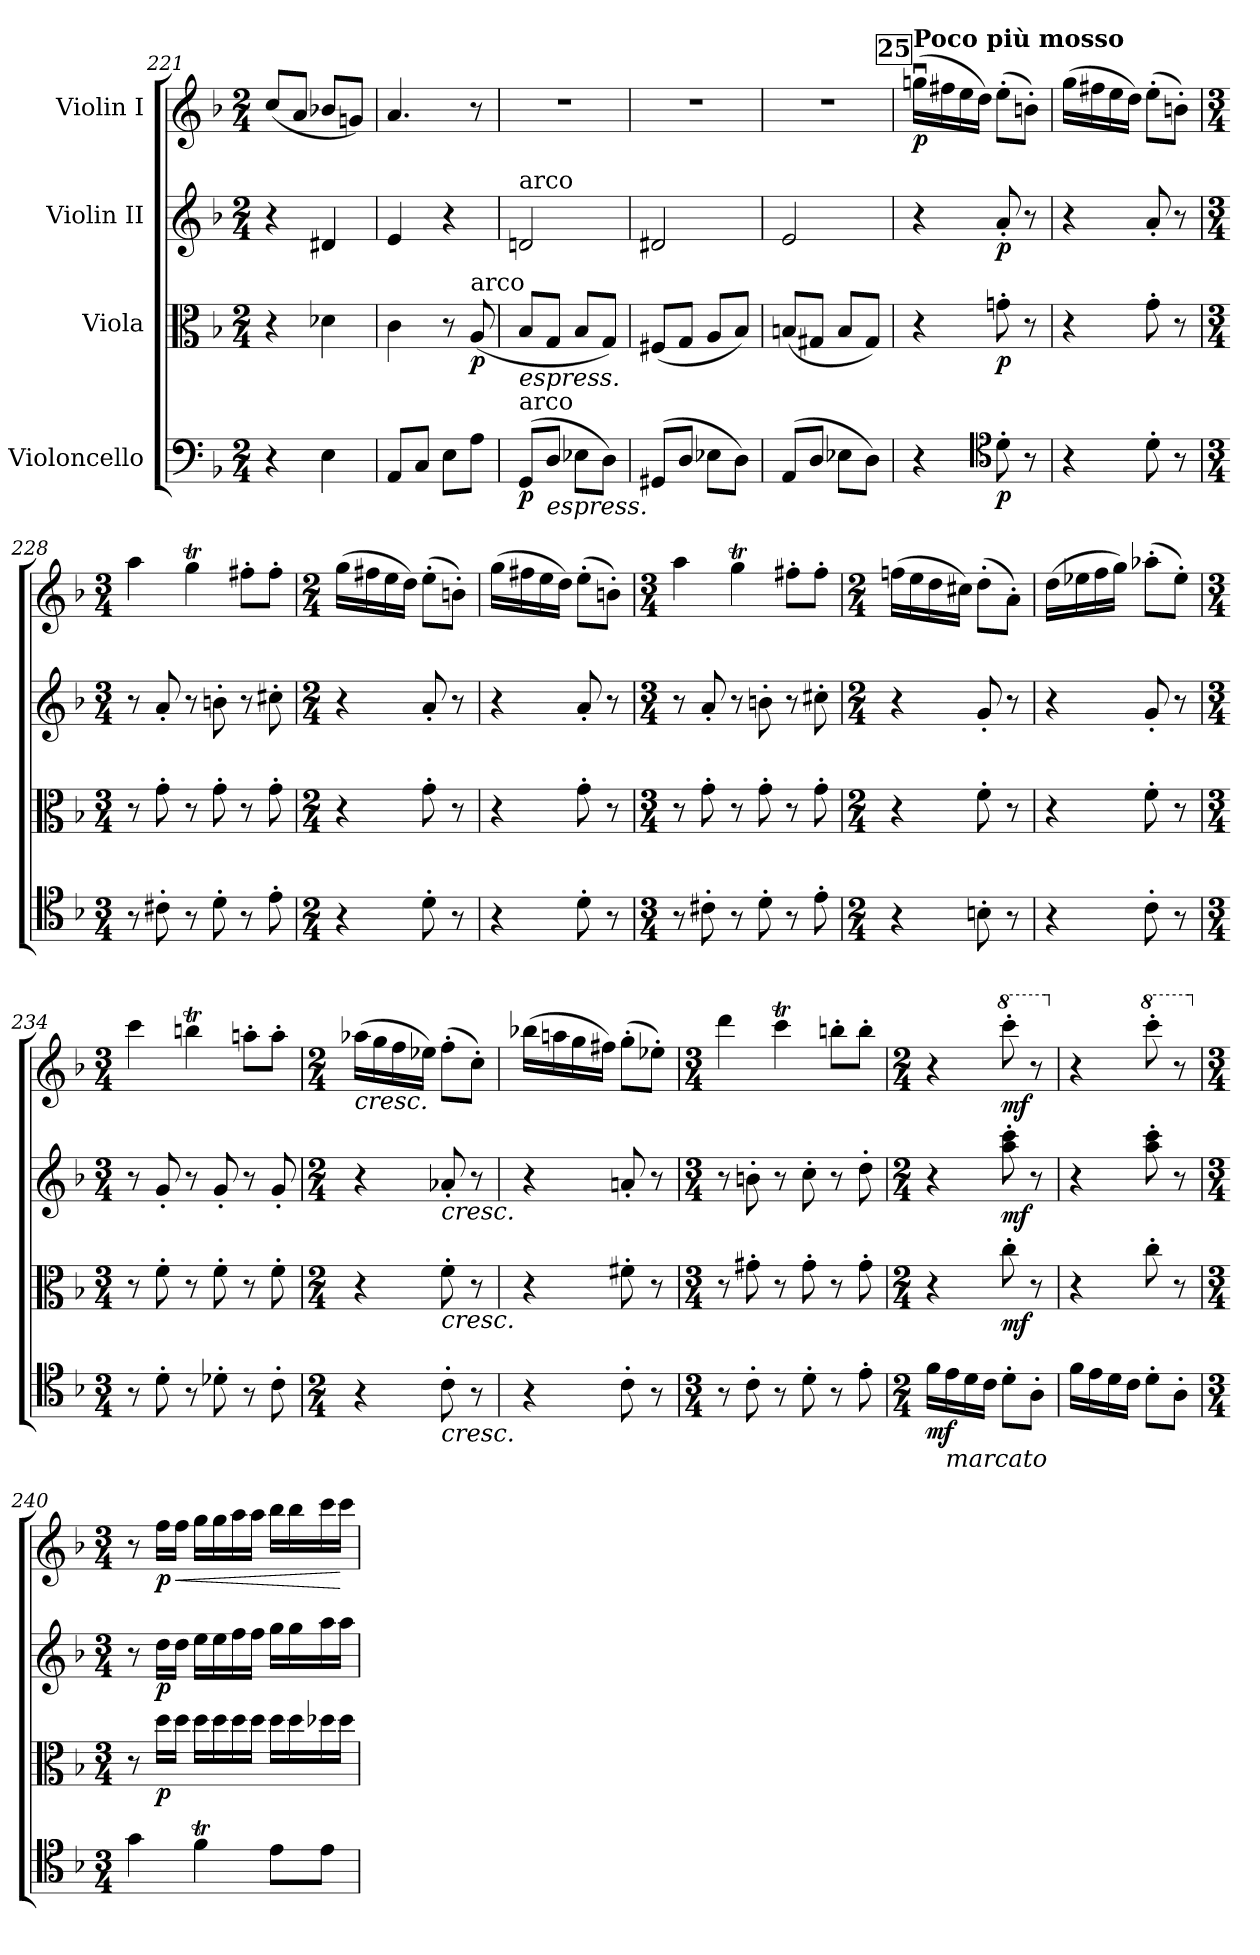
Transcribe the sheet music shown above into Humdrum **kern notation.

**kern	**dynam	**kern	**dynam	**kern	**dynam	**kern	**dynam
*part4	*part4	*part3	*part3	*part2	*part2	*part1	*part1
*staff4	*staff4	*staff3	*staff3	*staff2	*staff2	*staff1	*staff1
*I"Violoncello	*	*I"Viola	*	*I"Violin II	*	*I"Violin I	*
*clefF4	*	*clefC3	*	*clefG2	*	*clefG2	*
*k[b-]	*	*k[b-]	*	*k[b-]	*	*k[b-]	*
*M2/4	*	*M2/4	*	*M2/4	*	*M2/4	*
=221	=221	=221	=221	=221	=221	=221	=221
4r	.	4r	.	4r	.	(8cc/L	.
.	.	.	.	.	.	8a/J	.
4E\	.	4d-X\	.	4d#X/	.	8b-X/L	.
.	.	.	.	.	.	8gn/J)	.
=222	=222	=222	=222	=222	=222	=222	=222
8AA/L	.	4c\	.	4e/	.	4.a/	.
8C/J	.	.	.	.	.	.	.
8E\L	.	8r	.	4r	.	.	.
!	!	!LO:TX:a:t=arco	!	!	!	!	!
!	!	!	!LO:DY:b	!	!	!	!
8A\J	.	(8A/	p	.	.	8r	.
=223	=223	=223	=223	=223	=223	=223	=223
!	!	!	!	!LO:TX:a:t=arco	!	!	!
!	!	!LO:TX:b:i:t=espress.	!	!	!	!	!
!LO:TX:a:t=arco	!	!	!	!	!	!	!
!	!LO:DY:b	!	!	!	!	!	!
(8GG/L	p	8B-/L	.	2dn/	.	2r	.
!LO:TX:b:i:t=espress.	!	!	!	!	!	!	!
8D/J	.	8G/J	.	.	.	.	.
8E-X\L	.	8B-/L	.	.	.	.	.
8D\J)	.	8G/J)	.	.	.	.	.
=224	=224	=224	=224	=224	=224	=224	=224
(8GG#X/L	.	(8F#X/L	.	2d#X/	.	2r	.
8D/J	.	8G/J	.	.	.	.	.
8E-X\L	.	8A/L	.	.	.	.	.
8D\J)	.	8B-/J)	.	.	.	.	.
=225	=225	=225	=225	=225	=225	=225	=225
(8AA/L	.	(8Bn/L	.	2e/	.	2r	.
8D/J	.	8G#X/J	.	.	.	.	.
8E-X\L	.	8B/L	.	.	.	.	.
8D\J)	.	8G#/J)	.	.	.	.	.
!!LO:REH:place=s1:a:B:fs=14:t=25
=226	=226	=226	=226	=226	=226	=226	=226
!	!	!	!	!	!	!LO:TX:a:B:t=Poco più mosso	!
!	!	!	!	!	!	!	!LO:DY:b
4r	.	4r	.	4r	.	(16ggnu\LL	p
.	.	.	.	.	.	16ff#X\	.
.	.	.	.	.	.	16ee\	.
.	.	.	.	.	.	16dd\JJ)	.
*clefC4	*	*	*	*	*	*	*
!	!LO:DY:b	!	!LO:DY:b	!	!LO:DY:b	!	!
8d'\	p	8gn'\	p	8a'/	p	(8ee'\L	.
8r	.	8r	.	8r	.	8bn'\J)	.
!!LO:LB:g=z
=227	=227	=227	=227	=227	=227	=227	=227
4r	.	4r	.	4r	.	(16gg\LL	.
.	.	.	.	.	.	16ff#X\	.
.	.	.	.	.	.	16ee\	.
.	.	.	.	.	.	16dd\JJ)	.
8d'\	.	8g'\	.	8a'/	.	(8ee'\L	.
8r	.	8r	.	8r	.	8bn'\J)	.
=228	=228	=228	=228	=228	=228	=228	=228
*M3/4	*	*M3/4	*	*M3/4	*	*M3/4	*
8r	.	8r	.	8r	.	4aa\	.
8c#X'\	.	8g'\	.	8a'/	.	.	.
8r	.	8r	.	8r	.	4ggT\	.
8d'\	.	8g'\	.	8bn'\	.	.	.
8r	.	8r	.	8r	.	8ff#X'\L	.
8e'\	.	8g'\	.	8cc#X'\	.	8ff#'\J	.
=229	=229	=229	=229	=229	=229	=229	=229
*M2/4	*	*M2/4	*	*M2/4	*	*M2/4	*
4r	.	4r	.	4r	.	(16gg\LL	.
.	.	.	.	.	.	16ff#X\	.
.	.	.	.	.	.	16ee\	.
.	.	.	.	.	.	16dd\JJ)	.
8d'\	.	8g'\	.	8a'/	.	(8ee'\L	.
8r	.	8r	.	8r	.	8bn'\J)	.
=230	=230	=230	=230	=230	=230	=230	=230
4r	.	4r	.	4r	.	(16gg\LL	.
.	.	.	.	.	.	16ff#X\	.
.	.	.	.	.	.	16ee\	.
.	.	.	.	.	.	16dd\JJ)	.
8d'\	.	8g'\	.	8a'/	.	(8ee'\L	.
8r	.	8r	.	8r	.	8bn'\J)	.
=231	=231	=231	=231	=231	=231	=231	=231
*M3/4	*	*M3/4	*	*M3/4	*	*M3/4	*
8r	.	8r	.	8r	.	4aa\	.
8c#X'\	.	8g'\	.	8a'/	.	.	.
8r	.	8r	.	8r	.	4ggT\	.
8d'\	.	8g'\	.	8bn'\	.	.	.
8r	.	8r	.	8r	.	8ff#X'\L	.
8e'\	.	8g'\	.	8cc#X'\	.	8ff#'\J	.
!!LO:PB:g=z
=232	=232	=232	=232	=232	=232	=232	=232
*M2/4	*	*M2/4	*	*M2/4	*	*M2/4	*
4r	.	4r	.	4r	.	(16ffn\LL	.
.	.	.	.	.	.	16ee\	.
.	.	.	.	.	.	16dd\	.
.	.	.	.	.	.	16cc#X\JJ)	.
8Bn'\	.	8f'\	.	8g'/	.	(8dd'\L	.
8r	.	8r	.	8r	.	8a'\J)	.
=233	=233	=233	=233	=233	=233	=233	=233
4r	.	4r	.	4r	.	(16dd\LL	.
.	.	.	.	.	.	16ee-X\	.
.	.	.	.	.	.	16ff\	.
.	.	.	.	.	.	16gg\JJ)	.
8c'\	.	8f'\	.	8g'/	.	(8aa-X'\L	.
8r	.	8r	.	8r	.	8ee-'\J)	.
=234	=234	=234	=234	=234	=234	=234	=234
*M3/4	*	*M3/4	*	*M3/4	*	*M3/4	*
8r	.	8r	.	8r	.	4ccc\	.
8d'\	.	8f'\	.	8g'/	.	.	.
8r	.	8r	.	8r	.	4bbnt\	.
8d-X'\	.	8f'\	.	8g'/	.	.	.
8r	.	8r	.	8r	.	8aan'\L	.
8c'\	.	8f'\	.	8g'/	.	8aa'\J	.
=235	=235	=235	=235	=235	=235	=235	=235
*M2/4	*	*M2/4	*	*M2/4	*	*M2/4	*
!	!	!	!	!	!	!LO:TX:b:i:t=cresc.	!
4r	.	4r	.	4r	.	(16aa-X\LL	.
.	.	.	.	.	.	16gg\	.
.	.	.	.	.	.	16ff\	.
.	.	.	.	.	.	16ee-X\JJ)	.
!	!	!	!	!LO:TX:b:i:t=cresc.	!	!	!
!	!	!LO:TX:b:i:t=cresc.	!	!	!	!	!
!LO:TX:b:i:t=cresc.	!	!	!	!	!	!	!
8c'\	.	8f'\	.	8a-X'/	.	(8ff'\L	.
8r	.	8r	.	8r	.	8cc'\J)	.
=236	=236	=236	=236	=236	=236	=236	=236
4r	.	4r	.	4r	.	(16bb-X\LL	.
.	.	.	.	.	.	16aan\	.
.	.	.	.	.	.	16gg\	.
.	.	.	.	.	.	16ff#X\JJ)	.
8c'\	.	8f#X'\	.	8an'/	.	(8gg'\L	.
8r	.	8r	.	8r	.	8ee-X'\J)	.
!!LO:LB:g=z
=237	=237	=237	=237	=237	=237	=237	=237
*M3/4	*	*M3/4	*	*M3/4	*	*M3/4	*
8r	.	8r	.	8r	.	4ddd\	.
8c'\	.	8g#X'\	.	8bn'\	.	.	.
8r	.	8r	.	8r	.	4cccT\	.
8d'\	.	8g#'\	.	8cc'\	.	.	.
8r	.	8r	.	8r	.	8bbn'\L	.
8e'\	.	8g#'\	.	8dd'\	.	8bb'\J	.
=238	=238	=238	=238	=238	=238	=238	=238
!!LO:REH:place=s1:a:B:fs=14:t=26
*M2/4	*	*M2/4	*	*M2/4	*	*M2/4	*
!	!LO:DY:b	!	!	!	!	!	!
16f\LL	mf	4r	.	4r	.	4r	.
!LO:TX:b:i:t=marcato	!	!	!	!	!	!	!
16e\	.	.	.	.	.	.	.
16d\	.	.	.	.	.	.	.
16c\JJ	.	.	.	.	.	.	.
*	*	*	*	*	*	*8va	*
!	!	!	!LO:DY:b	!	!LO:DY:b	!	!LO:DY:b
8d'\L	.	8cc'\	mf	8aa\' 8ccc\'	mf	8cccc'\	mf
8A'\J	.	8r	.	8r	.	8r	.
=239	=239	=239	=239	=239	=239	=239	=239
*	*	*	*	*	*	*X8va	*
16f\LL	.	4r	.	4r	.	4r	.
16e\	.	.	.	.	.	.	.
16d\	.	.	.	.	.	.	.
16c\JJ	.	.	.	.	.	.	.
*	*	*	*	*	*	*8va	*
8d'\L	.	8cc'\	.	8aa\' 8ccc\'	.	8cccc'\	.
8A'\J	.	8r	.	8r	.	8r	.
=240	=240	=240	=240	=240	=240	=240	=240
*M3/4	*	*M3/4	*	*M3/4	*	*M3/4	*
*	*	*	*	*	*	*X8va	*
4g\	.	8r	.	8r	.	8r	.
!	!	!	!LO:DY:b	!	!LO:DY:b	!	!LO:DY:b
.	.	16dd\LL	p	16dd\LL	p	16ff\LL	p
!	!	!	!	!	!	!	!LO:HP:b
.	.	16dd\JJ	.	16dd\JJ	.	16ff\JJ	<
4fT\	.	16dd\LL	.	16ee\LL	.	16gg\LL	.
.	.	16dd\	.	16ee\	.	16gg\	.
.	.	16dd\	.	16ff\	.	16aa\	.
.	.	16dd\JJ	.	16ff\JJ	.	16aa\JJ	.
8e\L	.	16dd\LL	.	16gg\LL	.	16bb-\LL	.
.	.	16dd\	.	16gg\	.	16bb-\	.
8e\J	.	16dd-X\	.	16aa\	.	16ccc\	.
.	.	16dd-\JJ	.	16aa\JJ	.	16ccc\JJ	[
=	=	=	=	=	=	=	=
*-	*-	*-	*-	*-	*-	*-	*-
